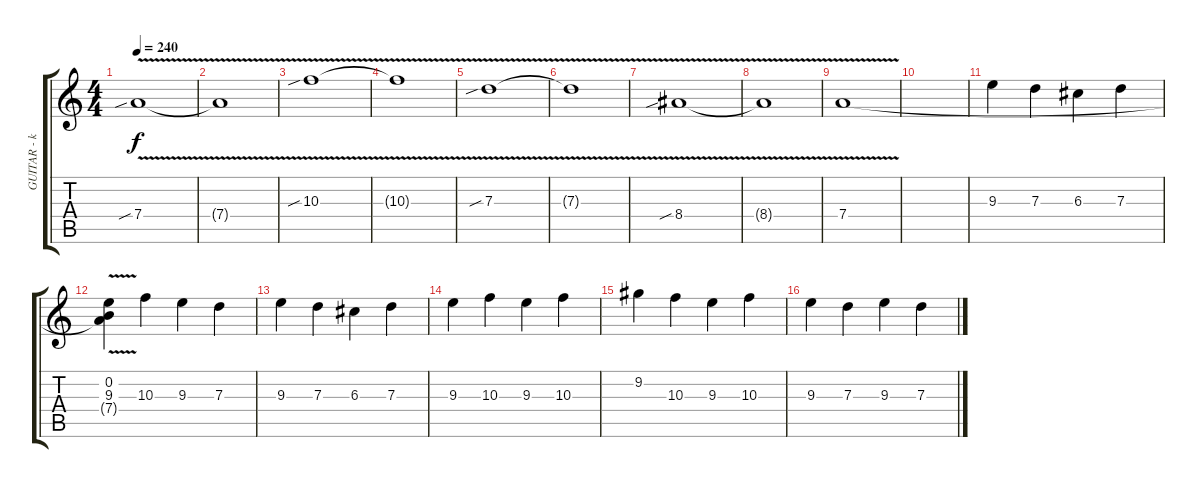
\track ("GUITAR - khepri" "GUITAR - k") {instrument distortionguitar}
\staff {score tabs}
\tuning (E4 B3 G3 D3 A2 D2) {hide}
\ts (4 4)
\tempo 240
\clef g2
\ks c
7.4{v sib}.1{dy f} |
7.4{t}.1 |
10.3{v sib}.1 |
10.3{t}.1 |
7.3{v sib}.1 |
7.3{t}.1 |
8.4{v sib}.1 |
8.4{t}.1 |
7.4{v}.1 |
|
9.3.4 7.3.4 6.3.4 7.3.4 |
(0.2 9.3 7.4{t}).4 10.3.4 9.3.4 7.3.4 |
9.3.4 7.3.4 6.3.4 7.3.4 |
9.3.4 10.3.4 9.3.4 10.3.4 |
9.2.4 10.3.4 9.3.4 10.3.4 |
9.3.4 7.3.4 9.3.4 7.3.4
